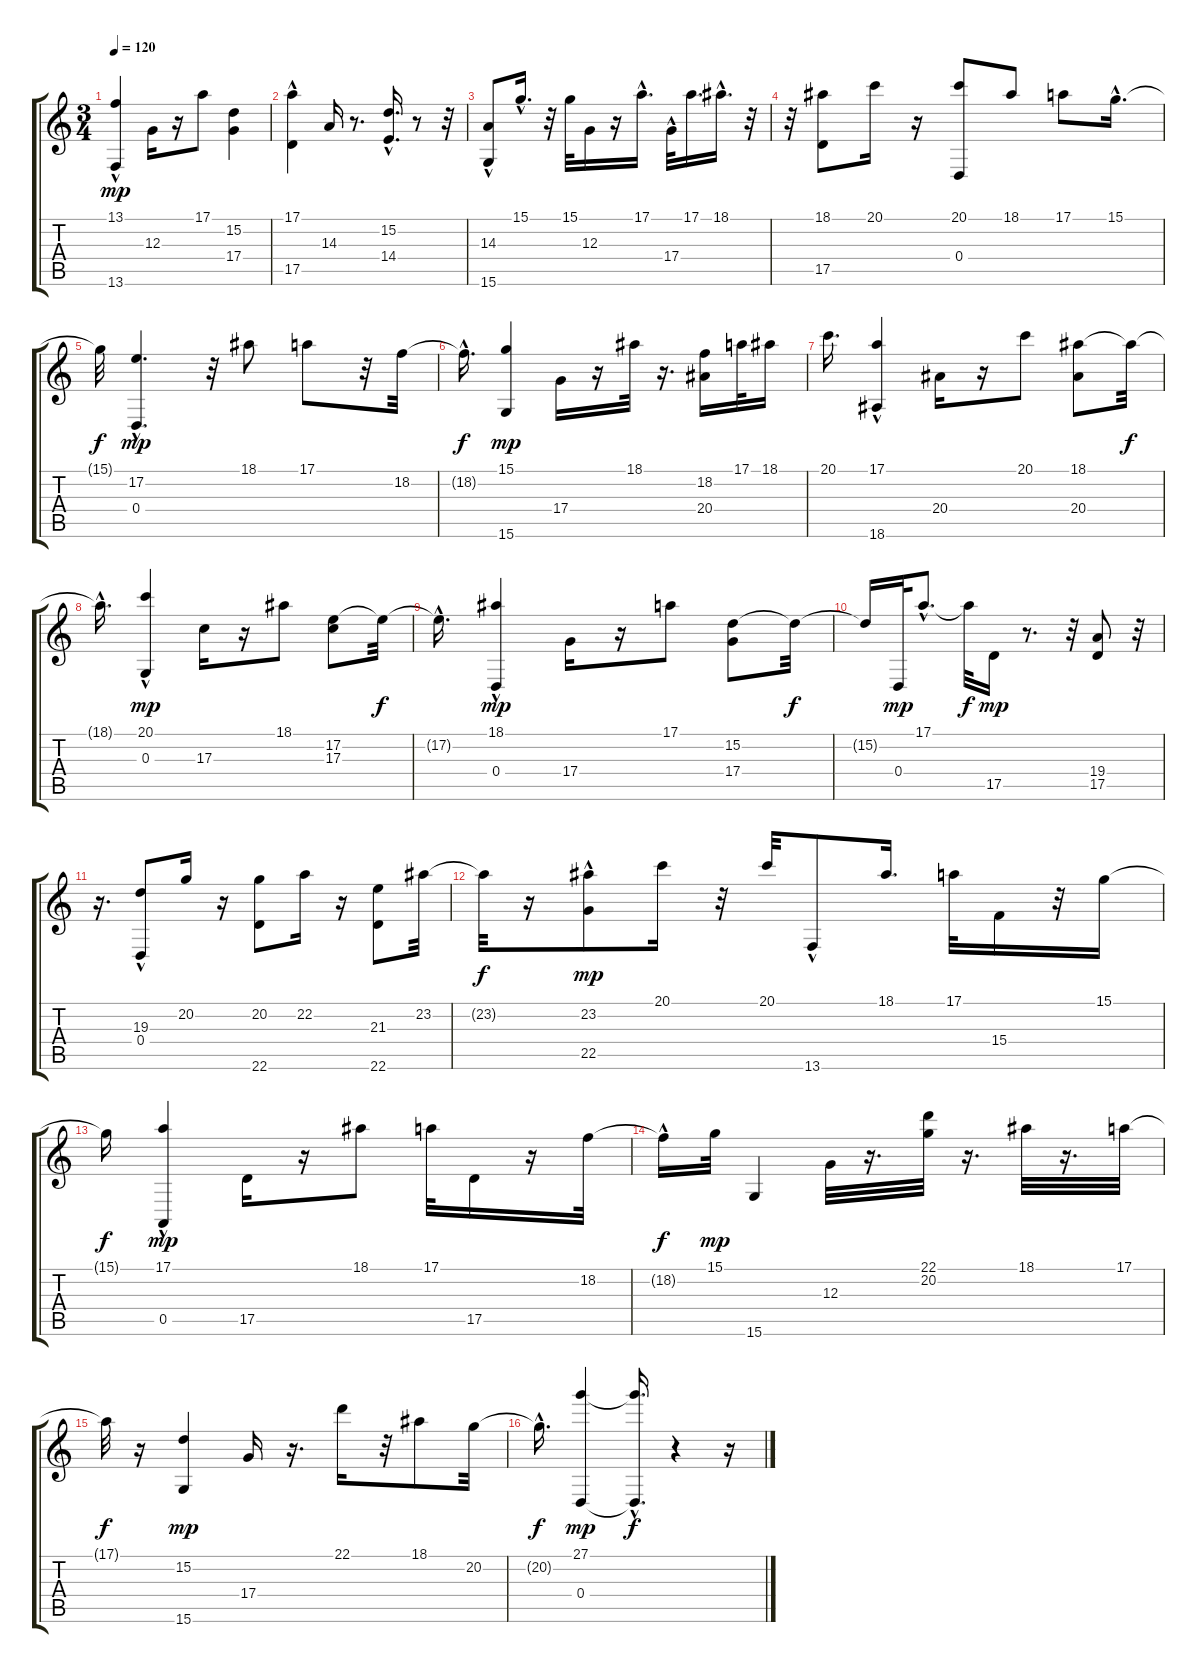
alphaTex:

\track "" {instrument piccolo}
\staff {score tabs}
\tuning (E4 B3 G3 D3 A2 E2) {hide}
\ts (3 4)
\tempo 120
\clef g2
\ks c
(13.1{hac} 13.6).4{dy mp} 12.3.16 r.16 17.1.8 (15.2 17.4).4 |
(17.1{hac} 17.5).4 14.3.16 r.8{d} (15.2{hac} 14.4).16{d} r.8 r.32 |
(14.3 15.6{hac}).8 15.1{hac}.16{d} r.32 15.1.32 12.3.16 r.16 17.1{hac}.16{d} 17.4{hac}.32 17.1.16{d} 18.1{hac}.16{d} r.32 |
r.32 (18.1 17.5).8 20.1.16 r.16 (20.1 0.4).8 18.1.8 17.1.8 15.1{hac}.16{d} |
15.1{t}.32{dy f} (17.2{hac} 0.4).4{d dy mp} r.32 18.1.8 17.1.8 r.32 18.2.32 |
18.2{hac t}.16{d dy f} (15.1 15.6).4{dy mp} 17.4.16 r.16 18.1.32 r.16{d} (18.2 20.4).16 17.1.32 18.1.16 |
20.1.16{d} (17.1{hac} 18.6).4 20.4.16 r.16 20.1.8 (18.1 20.4).8 18.1{t}.32{dy f} |
18.1{hac t}.16{d} (20.1{hac} 0.3).4{dy mp} 17.3.16 r.16 18.1.8 (17.2 17.3).8 17.2{t}.32{dy f} |
17.2{hac t}.16{d} (18.1{hac} 0.4).4{dy mp} 17.4.16 r.16 17.1.8 (15.2 17.4).8 15.2{t}.32{dy f} |
15.2{t}.16 0.4.32{dy mp} 17.1{hac}.8{d} 17.1{t}.32{dy f} 17.5.16{dy mp} r.8{d} r.32 (19.4 17.5).8 r.32 |
r.16{d} (19.3 0.4{hac}).8 20.2.16 r.16 (20.2 22.6).8 22.2.16 r.16 (21.3 22.6).8 23.2.32 |
23.2{t}.32{dy f} r.16 (23.2 22.5{hac}).8{dy mp} 20.1.16 r.32 20.1.32 13.6{hac}.8 18.1.16{d} 17.1.32 15.4.16 r.32 15.1.16 |
15.1{t}.16{dy f} (17.1{hac} 0.5).4{dy mp} 17.5.16 r.16 18.1.8 17.1.32 17.5.16 r.16 18.2.32 |
18.2{hac t}.16{dy f} 15.1.32{dy mp} 15.6.4 12.3.32 r.16{d} (22.1 20.2).32 r.16{d} 18.1.32 r.16{d} 17.1.32 |
17.1{t}.32{dy f} r.16 (15.2 15.6).4{dy mp} 17.4.16 r.16{d} 22.1.16 r.32 18.1.8 20.2.32 |
20.2{hac t}.16{d dy f} (27.1 0.4).4{dy mp} (27.1{hac t} 0.4{hac t}).16{d dy f} r.4 r.16
